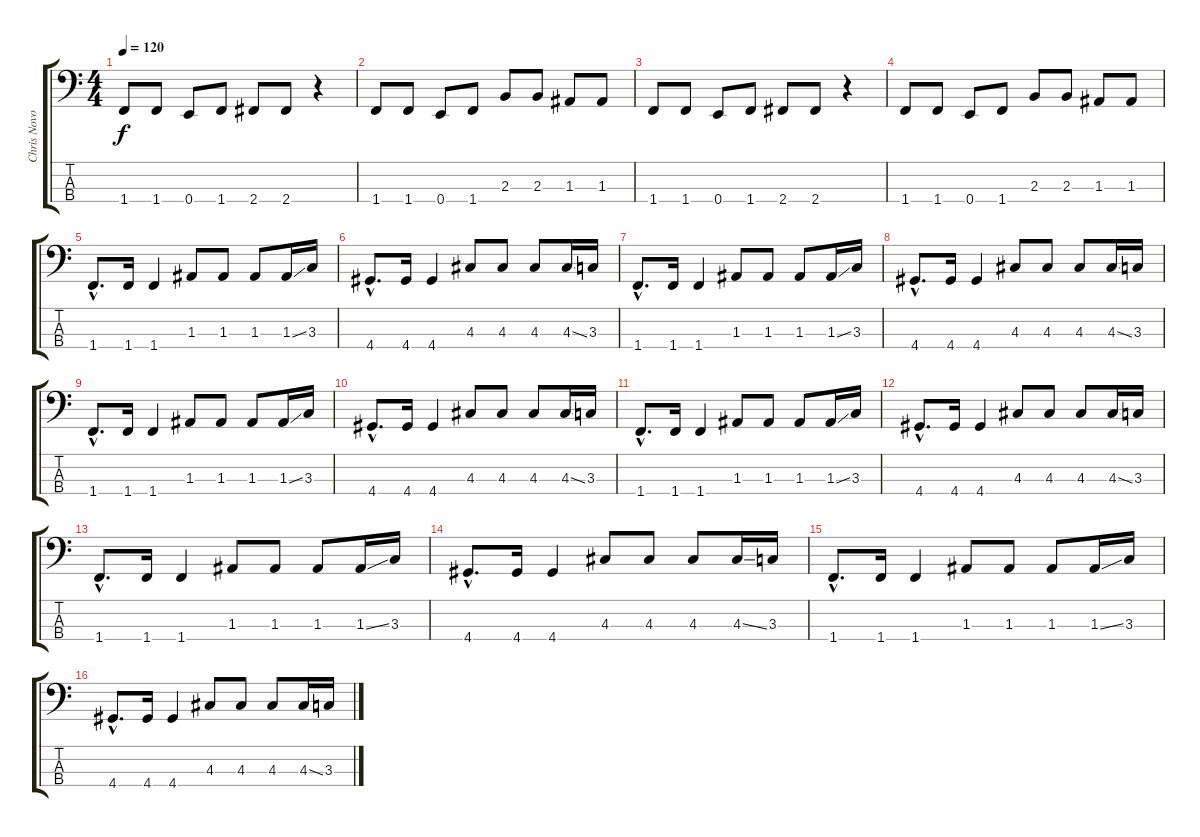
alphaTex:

\track ("Chris Novoselic - Bass" "Chris Novo") {instrument electricbassfinger}
\staff {score tabs}
\tuning (G2 D2 A1 E1) {hide}
\ts (4 4)
\tempo 120
\clef f4
\ks c
1.4.8{dy f} 1.4.8 0.4.8 1.4.8 2.4.8 2.4.8 r.4 |
1.4.8 1.4.8 0.4.8 1.4.8 2.3.8 2.3.8 1.3.8 1.3.8 |
1.4.8 1.4.8 0.4.8 1.4.8 2.4.8 2.4.8 r.4 |
1.4.8 1.4.8 0.4.8 1.4.8 2.3.8 2.3.8 1.3.8 1.3.8 |
1.4{hac}.8{d} 1.4.16 1.4.4 1.3.8 1.3.8 1.3.8 1.3{ss}.16 3.3.16 |
4.4{hac}.8{d} 4.4.16 4.4.4 4.3.8 4.3.8 4.3.8 4.3{ss}.16 3.3.16 |
1.4{hac}.8{d} 1.4.16 1.4.4 1.3.8 1.3.8 1.3.8 1.3{ss}.16 3.3.16 |
4.4{hac}.8{d} 4.4.16 4.4.4 4.3.8 4.3.8 4.3.8 4.3{ss}.16 3.3.16 |
1.4{hac}.8{d} 1.4.16 1.4.4 1.3.8 1.3.8 1.3.8 1.3{ss}.16 3.3.16 |
4.4{hac}.8{d} 4.4.16 4.4.4 4.3.8 4.3.8 4.3.8 4.3{ss}.16 3.3.16 |
1.4{hac}.8{d} 1.4.16 1.4.4 1.3.8 1.3.8 1.3.8 1.3{ss}.16 3.3.16 |
4.4{hac}.8{d} 4.4.16 4.4.4 4.3.8 4.3.8 4.3.8 4.3{ss}.16 3.3.16 |
1.4{hac}.8{d} 1.4.16 1.4.4 1.3.8 1.3.8 1.3.8 1.3{ss}.16 3.3.16 |
4.4{hac}.8{d} 4.4.16 4.4.4 4.3.8 4.3.8 4.3.8 4.3{ss}.16 3.3.16 |
1.4{hac}.8{d} 1.4.16 1.4.4 1.3.8 1.3.8 1.3.8 1.3{ss}.16 3.3.16 |
4.4{hac}.8{d} 4.4.16 4.4.4 4.3.8 4.3.8 4.3.8 4.3{ss}.16 3.3.16
